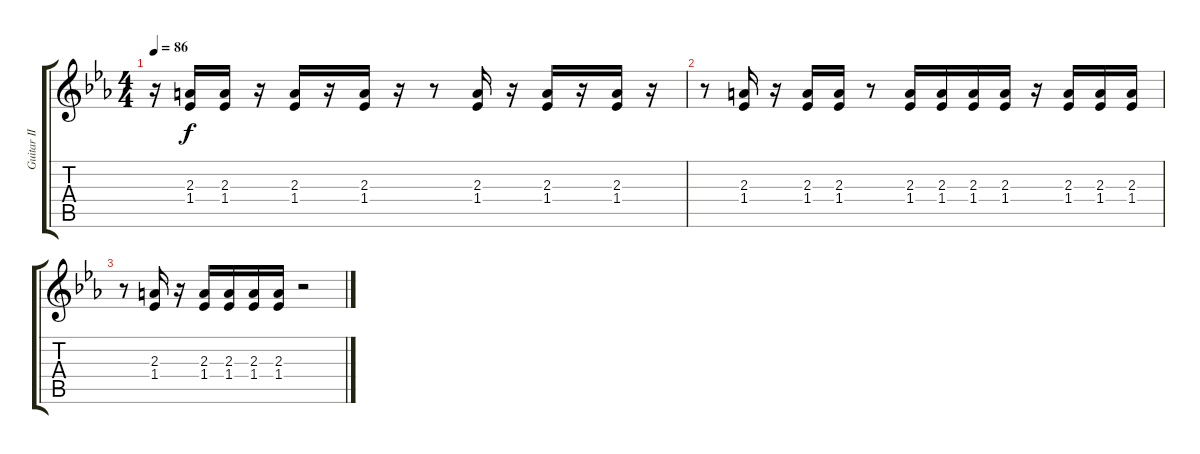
\track ("Guitar II" "Guitar II") {instrument electricguitarclean}
\staff {score tabs}
\tuning (E4 B3 G3 D3 A2 E2) {hide}
\ts (4 4)
\tempo 86
\clef g2
\ks eb
r.16{dy f} (2.3 1.4).16 (2.3 1.4).16 r.16 (2.3 1.4).16 r.16 (2.3 1.4).16 r.16 r.8 (2.3 1.4).16 r.16 (2.3 1.4).16 r.16 (2.3 1.4).16 r.16 |
r.8 (2.3 1.4).16 r.16 (2.3 1.4).16 (2.3 1.4).16 r.8 (2.3 1.4).16 (2.3 1.4).16 (2.3 1.4).16 (2.3 1.4).16 r.16 (2.3 1.4).16 (2.3 1.4).16 (2.3 1.4).16 |
r.8 (2.3 1.4).16 r.16 (2.3 1.4).16 (2.3 1.4).16 (2.3 1.4).16 (2.3 1.4).16 r.2
